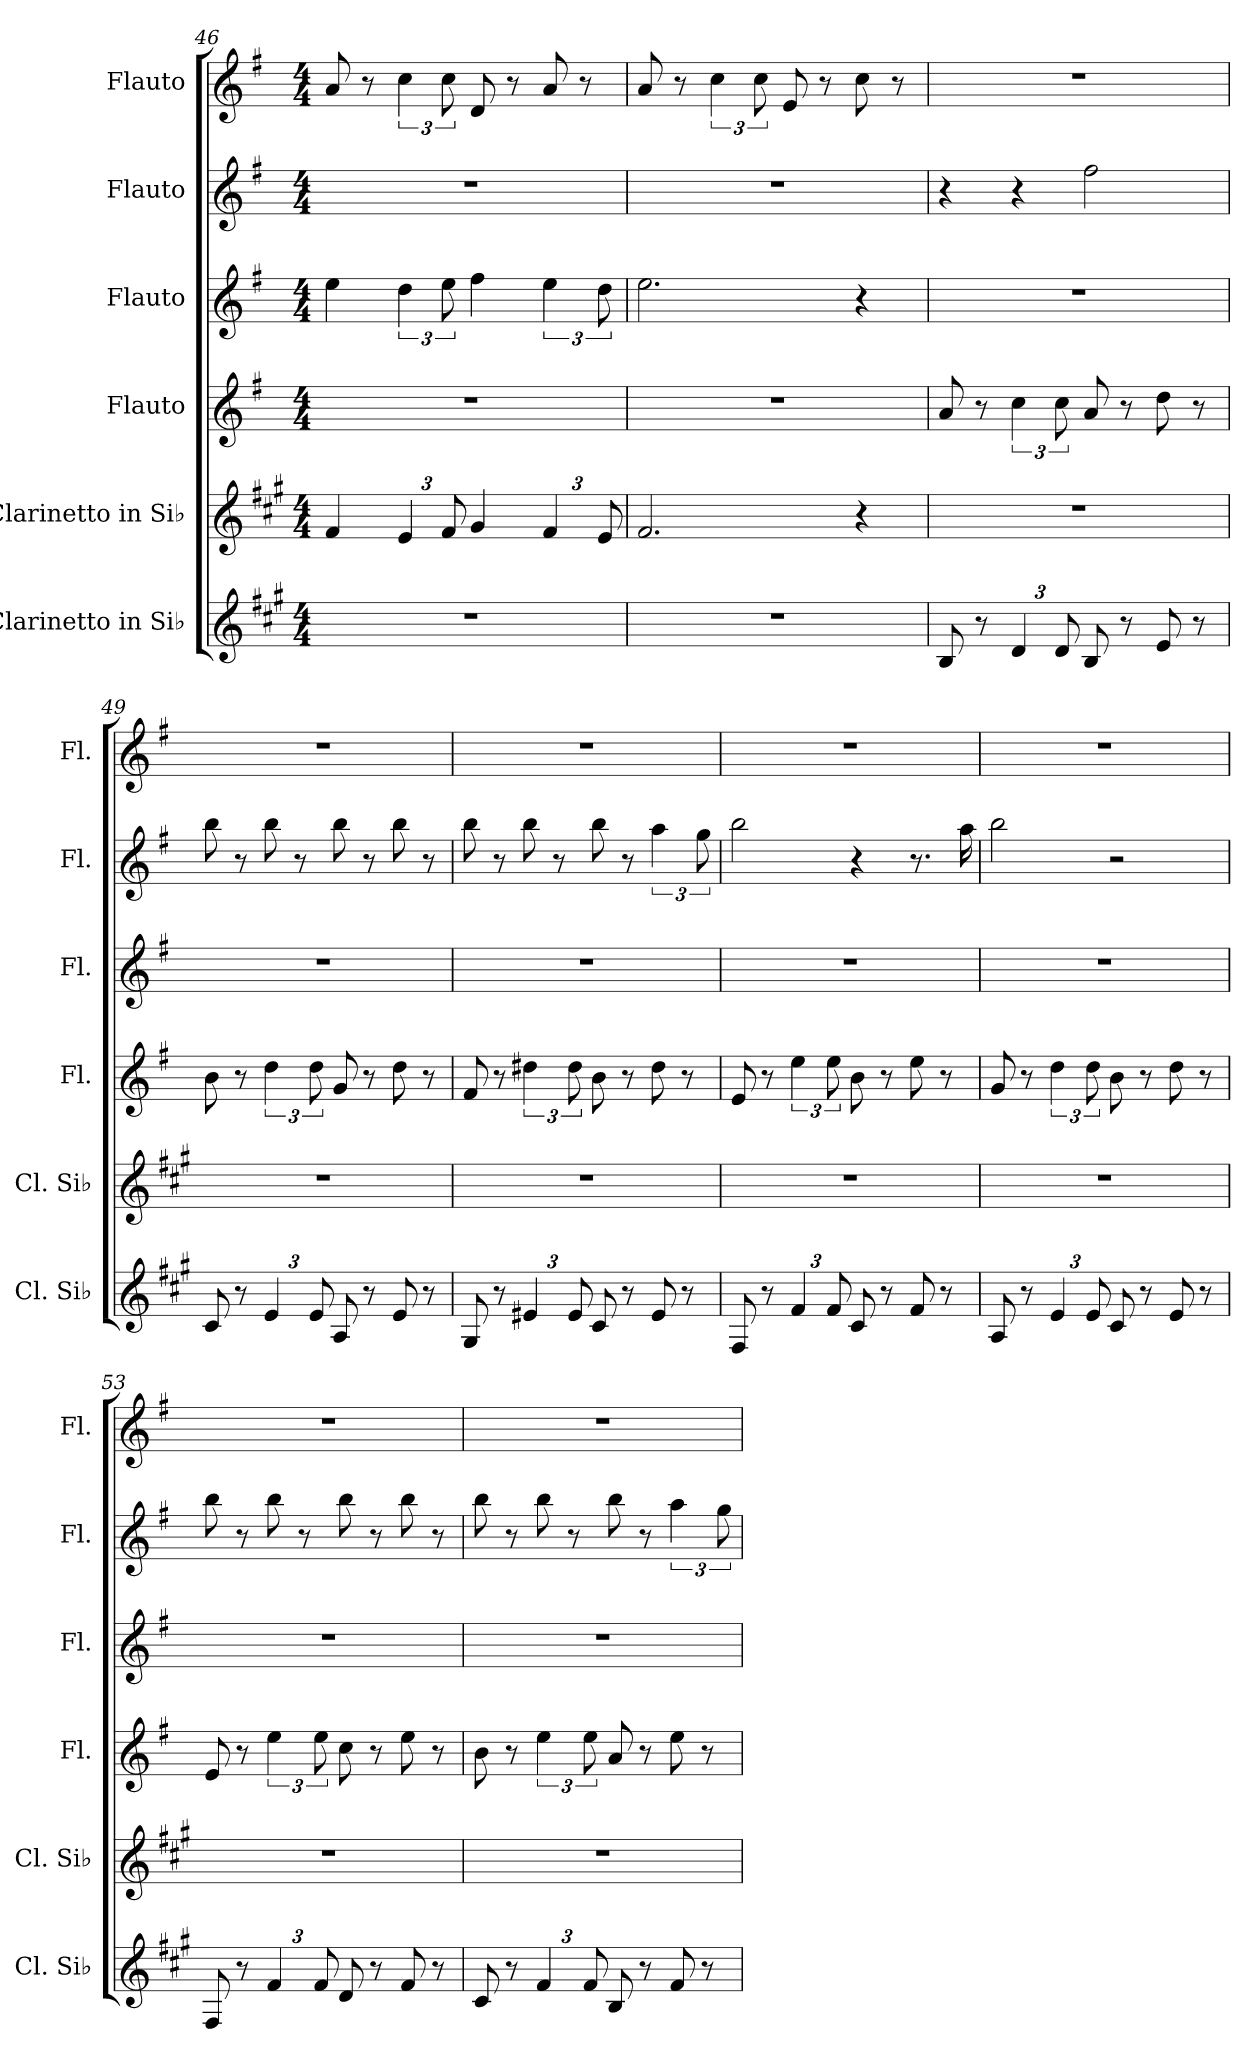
**kern	**kern	**kern	**kern	**kern	**kern
*part6	*part5	*part4	*part3	*part2	*part1
*staff6	*staff5	*staff4	*staff3	*staff2	*staff1
*I"Clarinetto in Si♭	*I"Clarinetto in Si♭	*I"Flauto	*I"Flauto	*I"Flauto	*I"Flauto
*I'Cl. Si♭	*I'Cl. Si♭	*I'Fl.	*I'Fl.	*I'Fl.	*I'Fl.
!!LO:LB:g=z
*clefG2	*clefG2	*clefG2	*clefG2	*clefG2	*clefG2
*ITrd1c2	*ITrd1c2	*	*	*	*
*k[f#]	*k[f#]	*k[f#]	*k[f#]	*k[f#]	*k[f#]
*M4/4	*M4/4	*M4/4	*M4/4	*M4/4	*M4/4
=46	=46	=46	=46	=46	=46
1r	4e/	1r	4ee\	1r	8a/
.	.	.	.	.	8r
*	*Xbrackettup	*	*	*	*
.	6d/	.	6dd\	.	6cc\
.	12e/	.	12ee\	.	12cc\
.	4f#/	.	4ff#\	.	8d/
.	.	.	.	.	8r
.	6e/	.	6ee\	.	8a/
.	.	.	.	.	8r
.	12d/	.	12dd\	.	.
=47	=47	=47	=47	=47	=47
1r	2.e/	1r	2.ee\	1r	8a/
.	.	.	.	.	8r
.	.	.	.	.	6cc\
.	.	.	.	.	12cc\
.	.	.	.	.	8e/
.	.	.	.	.	8r
.	4r	.	4r	.	8cc\
.	.	.	.	.	8r
=48	=48	=48	=48	=48	=48
8A/	1r	8a/	1r	4r	1r
8r	.	8r	.	.	.
*Xbrackettup	*	*	*	*	*
6c/	.	6cc\	.	4r	.
12c/	.	12cc\	.	.	.
8A/	.	8a/	.	2ff#\	.
8r	.	8r	.	.	.
8d/	.	8dd\	.	.	.
8r	.	8r	.	.	.
=49	=49	=49	=49	=49	=49
8B/	1r	8b\	1r	8bb\	1r
8r	.	8r	.	8r	.
6d/	.	6dd\	.	8bb\	.
.	.	.	.	8r	.
12d/	.	12dd\	.	.	.
8G/	.	8g/	.	8bb\	.
8r	.	8r	.	8r	.
8d/	.	8dd\	.	8bb\	.
8r	.	8r	.	8r	.
=50	=50	=50	=50	=50	=50
8F#/	1r	8f#/	1r	8bb\	1r
8r	.	8r	.	8r	.
6d#X/	.	6dd#X\	.	8bb\	.
.	.	.	.	8r	.
12d#/	.	12dd#\	.	.	.
8B/	.	8b\	.	8bb\	.
8r	.	8r	.	8r	.
8d#/	.	8dd#\	.	6aa\	.
8r	.	8r	.	.	.
.	.	.	.	12gg\	.
=51	=51	=51	=51	=51	=51
8E/	1r	8e/	1r	2bb\	1r
8r	.	8r	.	.	.
6e/	.	6ee\	.	.	.
12e/	.	12ee\	.	.	.
8B/	.	8b\	.	4r	.
8r	.	8r	.	.	.
8e/	.	8ee\	.	8.r	.
8r	.	8r	.	.	.
.	.	.	.	16aa\	.
!!LO:LB:g=z
=52	=52	=52	=52	=52	=52
8G/	1r	8g/	1r	2bb\	1r
8r	.	8r	.	.	.
6d/	.	6dd\	.	.	.
12d/	.	12dd\	.	.	.
8B/	.	8b\	.	2r	.
8r	.	8r	.	.	.
8d/	.	8dd\	.	.	.
8r	.	8r	.	.	.
=53	=53	=53	=53	=53	=53
8E/	1r	8e/	1r	8bb\	1r
8r	.	8r	.	8r	.
6e/	.	6ee\	.	8bb\	.
.	.	.	.	8r	.
12e/	.	12ee\	.	.	.
8c/	.	8cc\	.	8bb\	.
8r	.	8r	.	8r	.
8e/	.	8ee\	.	8bb\	.
8r	.	8r	.	8r	.
=54	=54	=54	=54	=54	=54
8B/	1r	8b\	1r	8bb\	1r
8r	.	8r	.	8r	.
6e/	.	6ee\	.	8bb\	.
.	.	.	.	8r	.
12e/	.	12ee\	.	.	.
8A/	.	8a/	.	8bb\	.
8r	.	8r	.	8r	.
8e/	.	8ee\	.	6aa\	.
8r	.	8r	.	.	.
.	.	.	.	12gg\	.
=	=	=	=	=	=
*-	*-	*-	*-	*-	*-
